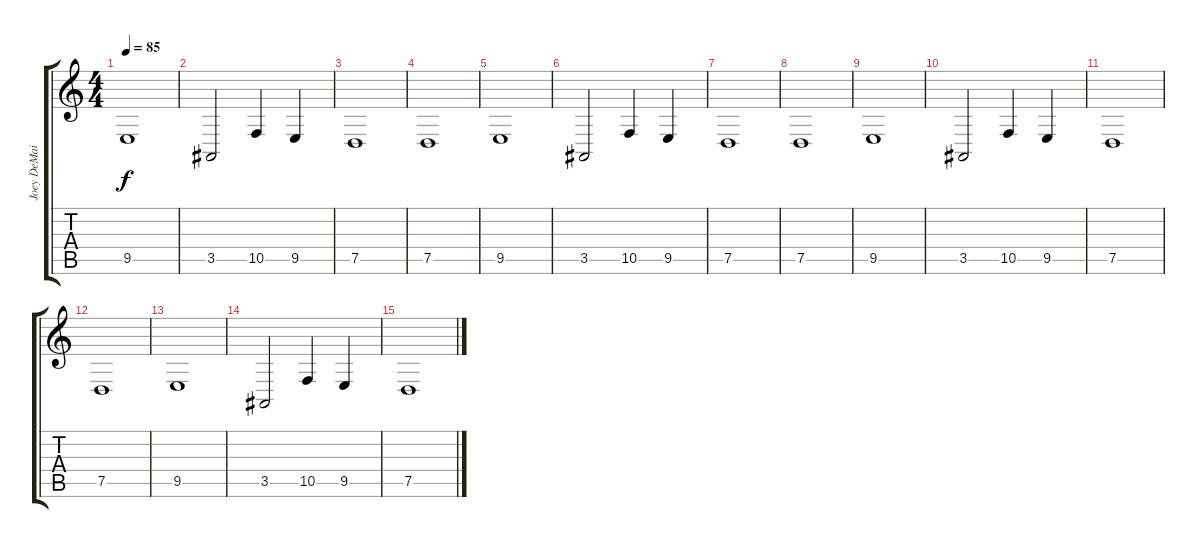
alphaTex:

\track ("Joey DeMaio Choir" "Joey DeMai") {instrument choiraahs}
\staff {score tabs}
\tuning (D4 A3 F3 C3 G2 D2) {hide}
\ts (4 4)
\tempo 85
\clef g2
\ks c
9.5.1{dy f} |
3.5.2 10.5.4 9.5.4 |
7.5.1 |
7.5.1 |
9.5.1 |
3.5.2 10.5.4 9.5.4 |
7.5.1 |
7.5.1 |
9.5.1 |
3.5.2 10.5.4 9.5.4 |
7.5.1 |
7.5.1{volume 6} |
9.5.1 |
3.5.2{volume 0} 10.5.4 9.5.4 |
7.5.1
